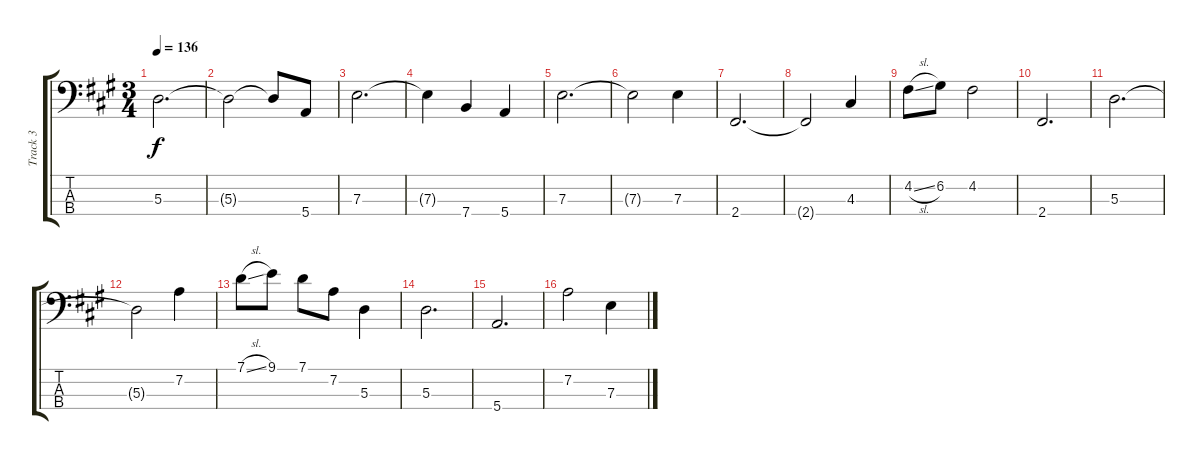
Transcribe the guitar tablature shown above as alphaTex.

\track ("Track 3" "Track 3") {instrument electricbassfinger}
\staff {score tabs}
\tuning (G2 D2 A1 E1) {hide}
\ts (3 4)
\tempo 136
\clef f4
\ks a
5.3.2{d dy f} |
5.3{t}.2 5.3{t}.8 5.4.8 |
7.3.2{d} |
7.3{t}.4 7.4.4 5.4.4 |
7.3.2{d} |
7.3{t}.2 7.3.4 |
2.4.2{d} |
2.4{t}.2 4.3.4 |
4.2{sl}.8 6.2.8 4.2.2 |
2.4.2{d} |
5.3.2{d} |
5.3{t}.2 7.2.4 |
7.1{sl}.8 9.1.8 7.1.8 7.2.8 5.3.4 |
5.3.2{d} |
5.4.2{d} |
7.2.2 7.3.4
